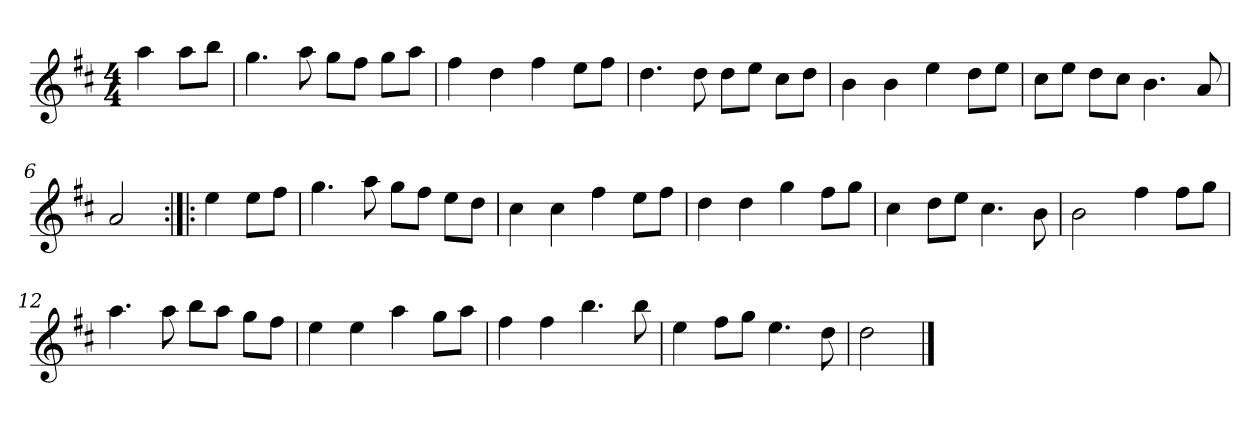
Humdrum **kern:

**kern
*part1
*staff1
*clefG2
*k[f#c#]
*D:
*M4/4
*MM120
=
4aa
8aa\L
8bb\J
=1
4.gg
8aa
8gg\L
8ff#\J
8gg\L
8aa\J
=2
4ff#
4dd
4ff#
8ee\L
8ff#\J
=3
4.dd
8dd
8dd\L
8ee\J
8cc#\L
8dd\J
=4
4b
4b
4ee
8dd\L
8ee\J
=5
8cc#\L
8ee\J
8dd\L
8cc#\J
4.b
8a
=6
2a
=:|!|:
4ee
8ee\L
8ff#\J
=7
4.gg
8aa
8gg\L
8ff#\J
8ee\L
8dd\J
=8
4cc#
4cc#
4ff#
8ee\L
8ff#\J
=9
4dd
4dd
4gg
8ff#\L
8gg\J
=10
4cc#
8dd\L
8ee\J
4.cc#
8b
=11
2b
4ff#
8ff#\L
8gg\J
=12
4.aa
8aa
8bb\L
8aa\J
8gg\L
8ff#\J
=13
4ee
4ee
4aa
8gg\L
8aa\J
=14
4ff#
4ff#
4.bb
8bb
=15
4ee
8ff#\L
8gg\J
4.ee
8dd
=16
2dd
==
*-
